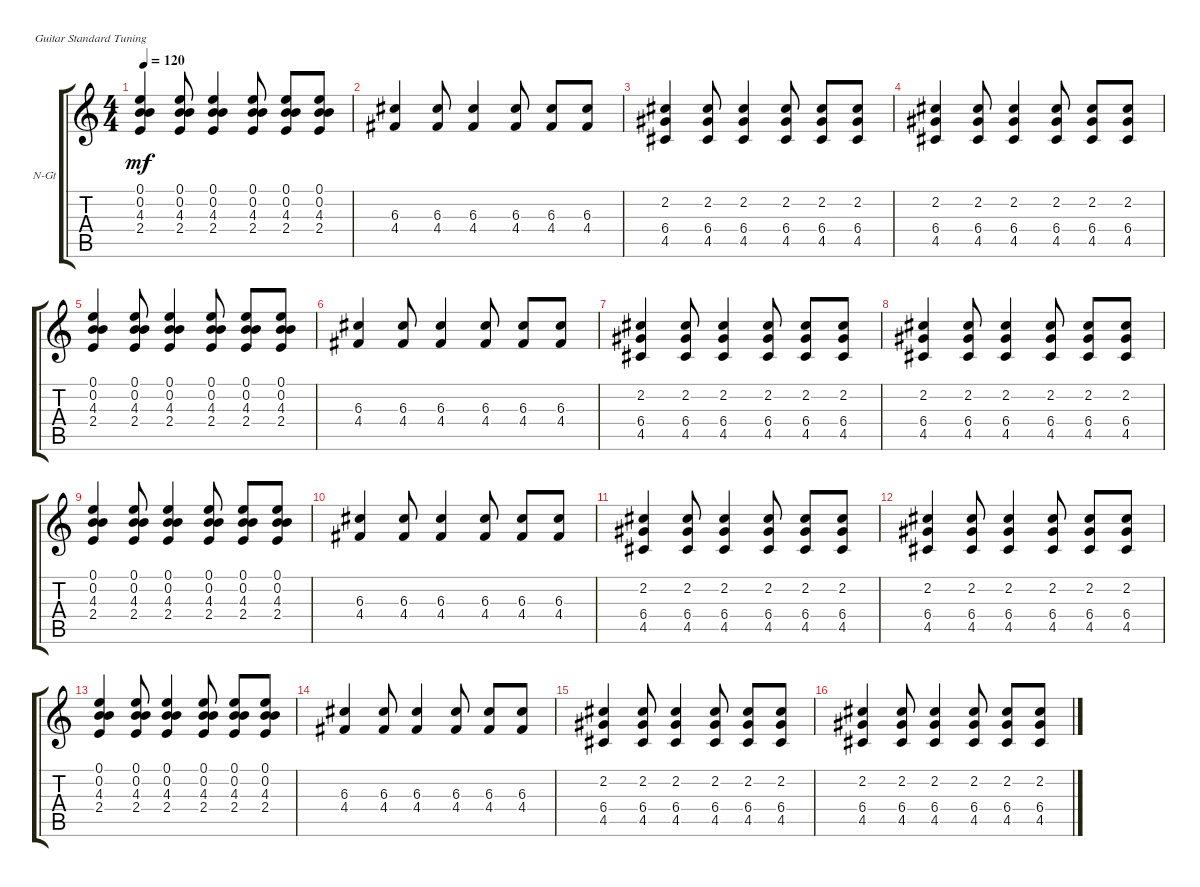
\defaultSystemsLayout 4
\bracketExtendMode groupsimilarinstruments
\firstSystemTrackNameOrientation horizontal
\otherSystemsTrackNameOrientation horizontal
\track ("Nylon Guitar" "N-Gt") {instrument acousticguitarnylon}
\staff {score tabs}
\tuning (E4 B3 G3 D3 A2 E2)
\ts (4 4)
\tempo 120
\clef g2
\ks c
(2.4 0.2 0.1 4.3).4{dy mf} (2.4 0.2 0.1 4.3).8 (2.4 0.2 0.1 4.3).4 (2.4 0.2 0.1 4.3).8 (2.4 0.2 0.1 4.3).8 (2.4 0.2 0.1 4.3).8 |
(4.4 6.3).4 (4.4 6.3).8 (4.4 6.3).4 (4.4 6.3).8 (4.4 6.3).8 (4.4 6.3).8 |
(2.2 4.5 6.4).4 (2.2 4.5 6.4).8 (2.2 4.5 6.4).4 (2.2 4.5 6.4).8 (2.2 4.5 6.4).8 (2.2 4.5 6.4).8 |
(2.2 4.5 6.4).4 (2.2 4.5 6.4).8 (2.2 4.5 6.4).4 (2.2 4.5 6.4).8 (2.2 4.5 6.4).8 (2.2 4.5 6.4).8 |
(2.4 0.2 0.1 4.3).4 (2.4 0.2 0.1 4.3).8 (2.4 0.2 0.1 4.3).4 (2.4 0.2 0.1 4.3).8 (2.4 0.2 0.1 4.3).8 (2.4 0.2 0.1 4.3).8 |
(4.4 6.3).4 (4.4 6.3).8 (4.4 6.3).4 (4.4 6.3).8 (4.4 6.3).8 (4.4 6.3).8 |
(2.2 4.5 6.4).4 (2.2 4.5 6.4).8 (2.2 4.5 6.4).4 (2.2 4.5 6.4).8 (2.2 4.5 6.4).8 (2.2 4.5 6.4).8 |
(2.2 4.5 6.4).4 (2.2 4.5 6.4).8 (2.2 4.5 6.4).4 (2.2 4.5 6.4).8 (2.2 4.5 6.4).8 (2.2 4.5 6.4).8 |
(2.4 0.2 0.1 4.3).4 (2.4 0.2 0.1 4.3).8 (2.4 0.2 0.1 4.3).4 (2.4 0.2 0.1 4.3).8 (2.4 0.2 0.1 4.3).8 (2.4 0.2 0.1 4.3).8 |
(4.4 6.3).4 (4.4 6.3).8 (4.4 6.3).4 (4.4 6.3).8 (4.4 6.3).8 (4.4 6.3).8 |
(2.2 4.5 6.4).4 (2.2 4.5 6.4).8 (2.2 4.5 6.4).4 (2.2 4.5 6.4).8 (2.2 4.5 6.4).8 (2.2 4.5 6.4).8 |
(2.2 4.5 6.4).4 (2.2 4.5 6.4).8 (2.2 4.5 6.4).4 (2.2 4.5 6.4).8 (2.2 4.5 6.4).8 (2.2 4.5 6.4).8 |
(2.4 0.2 0.1 4.3).4 (2.4 0.2 0.1 4.3).8 (2.4 0.2 0.1 4.3).4 (2.4 0.2 0.1 4.3).8 (2.4 0.2 0.1 4.3).8 (2.4 0.2 0.1 4.3).8 |
(4.4 6.3).4 (4.4 6.3).8 (4.4 6.3).4 (4.4 6.3).8 (4.4 6.3).8 (4.4 6.3).8 |
(2.2 4.5 6.4).4 (2.2 4.5 6.4).8 (2.2 4.5 6.4).4 (2.2 4.5 6.4).8 (2.2 4.5 6.4).8 (2.2 4.5 6.4).8 |
(2.2 4.5 6.4).4 (2.2 4.5 6.4).8 (2.2 4.5 6.4).4 (2.2 4.5 6.4).8 (2.2 4.5 6.4).8 (2.2 4.5 6.4).8
